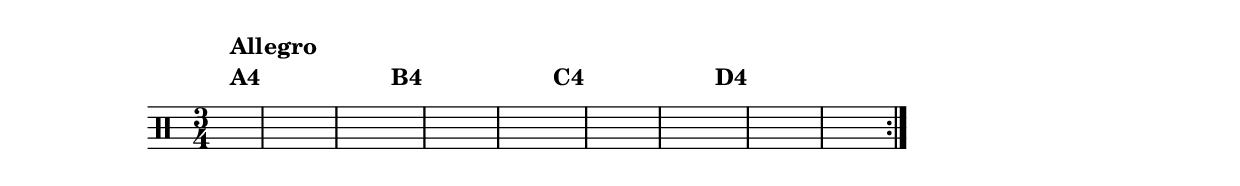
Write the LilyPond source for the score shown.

%-*- coding: utf-8 -*-

\version "2.16.0"

%\header {title = "variacoes sobre a mucama - variacao 2"}

\drums {

\override Staff.TimeSignature #'style = #'()
\time 3/4 
\partial 4*1

\context DrumVoice = "1" { }
\context DrumVoice = "2" {  }

\hideNotes

<<
{
\repeat volta 2 {
sn4^\markup {\column {\bold {Allegro A4}}}
sn2.sn2 
sn4^\markup{\bold {B4}}
sn2.sn2
sn4^\markup{\bold {C4}}
sn2.sn2
sn4^\markup{\bold {D4}}
sn2.sn2

}
}

\\

{
\hideNotes
\repeat volta 2 

{
bd4
bd2. bd2. bd2. bd2. bd2. bd2. bd2. bd2 

}

}
>>

}

